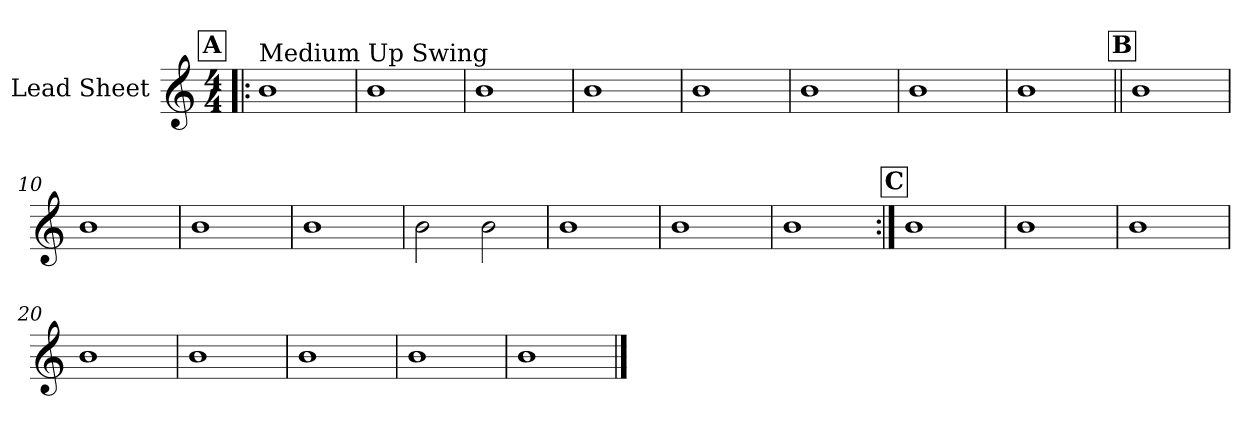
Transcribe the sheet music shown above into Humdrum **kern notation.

**kern
*part1
*staff1
*I"Lead Sheet
*clefG2
*k[]
*M4/4
!!LO:REH:place=s1:a:fs=14:t=A
=1!|:
!LO:TX:a:t=Medium Up Swing
1b
=2
1b
=3
1b
=4
1b
!!LO:LB:g=z
=5
1b
=6
1b
=7
1b
=8
1b
!!LO:LB:g=z
!!LO:REH:place=s1:a:fs=14:t=B
=9||
1b
=10
1b
=11
1b
=12
1b
!!LO:LB:g=z
=13
2b\
2b\
=14
1b
=15
1b
=16
1b
!!LO:LB:g=z
!!LO:REH:place=s1:a:fs=14:t=C
=17:|!
1b
=18
1b
=19
1b
=20
1b
!!LO:LB:g=z
=21
1b
=22
1b
=23
1b
=24
1b
==
*-
